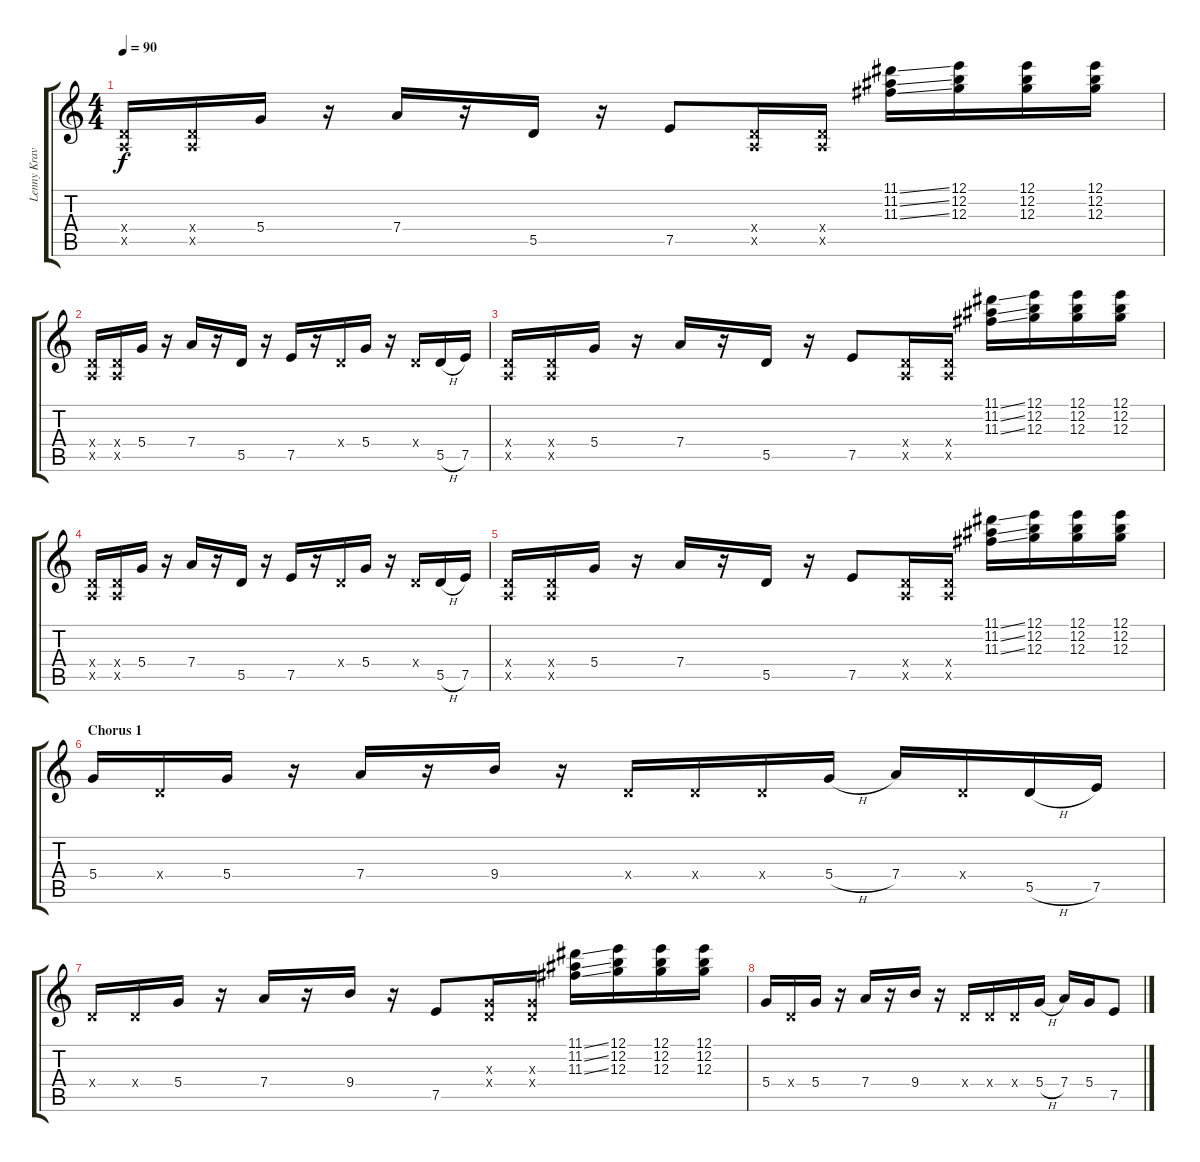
\track ("Lenny Kravitz" "Lenny Krav") {instrument overdrivenguitar}
\staff {score tabs}
\tuning (E4 B3 G3 D3 A2 E2) {hide}
\ts (4 4)
\tempo 90
\clef g2
\ks c
(0.4{x} 0.5{x}).16{dy f} (0.4{x} 0.5{x}).16 5.4.16 r.16 7.4.16 r.16 5.5.16 r.16 7.5.8 (0.4{x} 0.5{x}).16 (0.4{x} 0.5{x}).16 (11.1{ss} 11.2{ss} 11.3{ss}).16 (12.1 12.2 12.3).16 (12.1 12.2 12.3).16 (12.1 12.2 12.3).16 |
(0.4{x} 0.5{x}).16 (0.4{x} 0.5{x}).16 5.4.16 r.16 7.4.16 r.16 5.5.16 r.16 7.5.16 r.16 0.4{x}.16 5.4.16 r.16 0.4{x}.16 5.5{h}.16 7.5.16 |
(0.4{x} 0.5{x}).16 (0.4{x} 0.5{x}).16 5.4.16 r.16 7.4.16 r.16 5.5.16 r.16 7.5.8 (0.4{x} 0.5{x}).16 (0.4{x} 0.5{x}).16 (11.1{ss} 11.2{ss} 11.3{ss}).16 (12.1 12.2 12.3).16 (12.1 12.2 12.3).16 (12.1 12.2 12.3).16 |
(0.4{x} 0.5{x}).16 (0.4{x} 0.5{x}).16 5.4.16 r.16 7.4.16 r.16 5.5.16 r.16 7.5.16 r.16 0.4{x}.16 5.4.16 r.16 0.4{x}.16 5.5{h}.16 7.5.16 |
(0.4{x} 0.5{x}).16 (0.4{x} 0.5{x}).16 5.4.16 r.16 7.4.16 r.16 5.5.16 r.16 7.5.8 (0.4{x} 0.5{x}).16 (0.4{x} 0.5{x}).16 (11.1{ss} 11.2{ss} 11.3{ss}).16 (12.1 12.2 12.3).16 (12.1 12.2 12.3).16 (12.1 12.2 12.3).16 |
\section ("" "Chorus 1")
5.4.16 0.4{x}.16 5.4.16 r.16 7.4.16 r.16 9.4.16 r.16 0.4{x}.16 0.4{x}.16 0.4{x}.16 5.4{h}.16 7.4.16 0.4{x}.16 5.5{h}.16 7.5.16 |
0.4{x}.16 0.4{x}.16 5.4.16 r.16 7.4.16 r.16 9.4.16 r.16 7.5.8 (0.3{x} 0.4{x}).16 (0.3{x} 0.4{x}).16 (11.1{ss} 11.2{ss} 11.3{ss}).16 (12.1 12.2 12.3).16 (12.1 12.2 12.3).16 (12.1 12.2 12.3).16 |
5.4.16 0.4{x}.16 5.4.16 r.16 7.4.16 r.16 9.4.16 r.16 0.4{x}.16 0.4{x}.16 0.4{x}.16 5.4{h}.16 7.4.16 5.4.16 7.5.8
